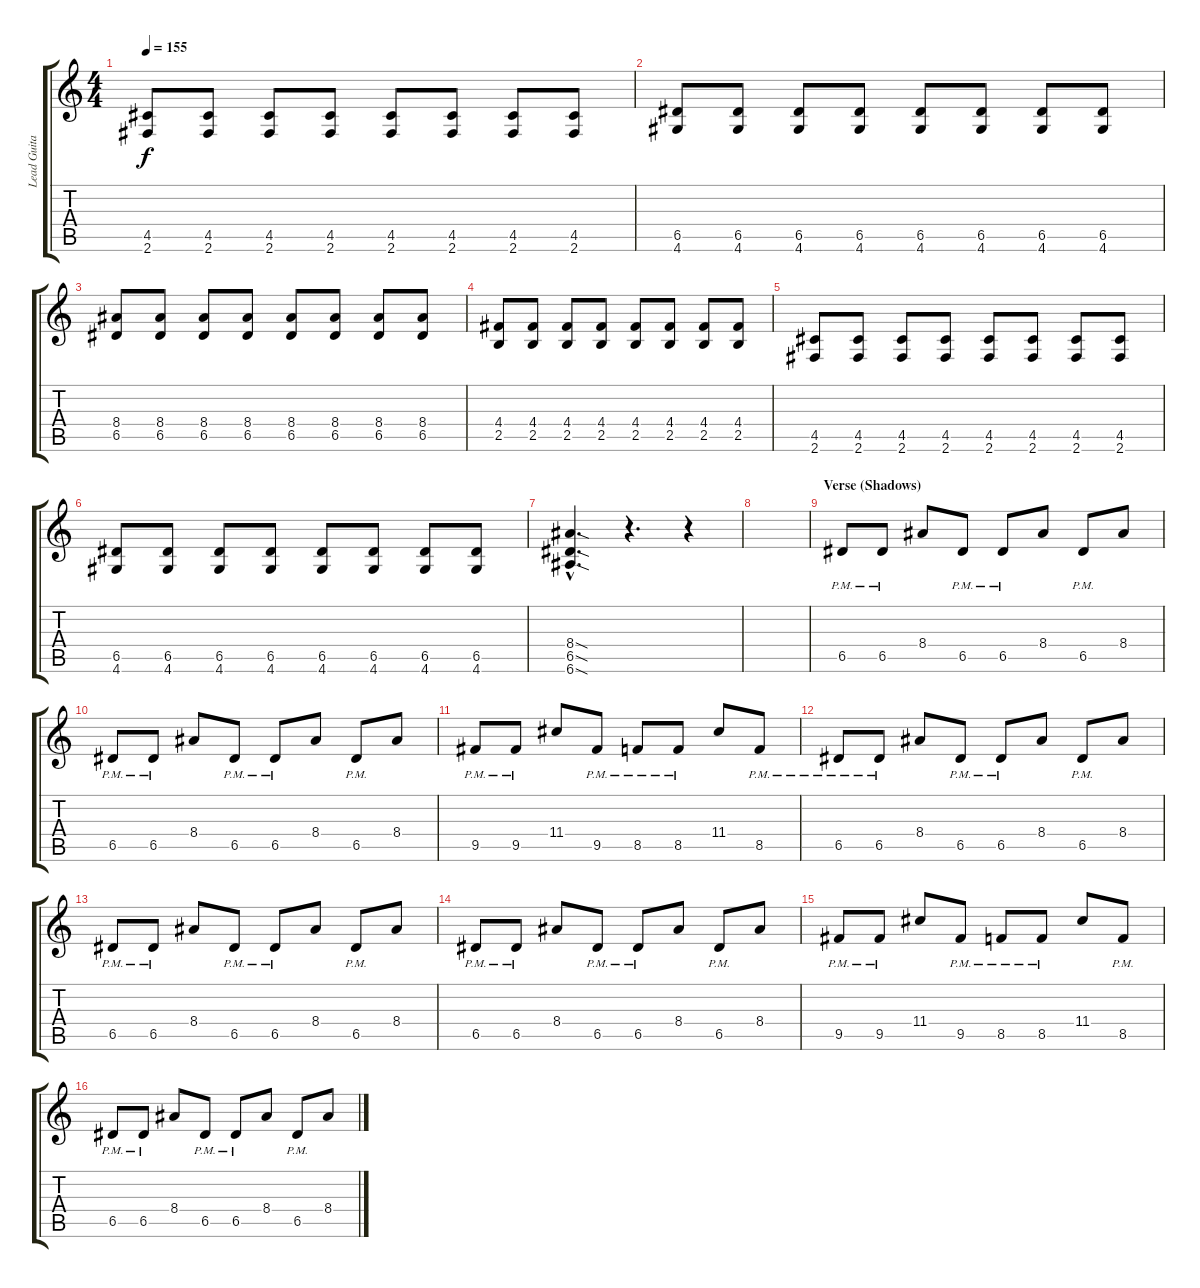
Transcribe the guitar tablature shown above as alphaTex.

\track ("Lead Guitar I" "Lead Guita") {instrument overdrivenguitar}
\staff {score tabs}
\tuning (E4 B3 G3 D3 A2 E2) {hide}
\ts (4 4)
\tempo 155
\clef g2
\ks c
(4.5 2.6).8{dy f} (4.5 2.6).8 (4.5 2.6).8 (4.5 2.6).8 (4.5 2.6).8 (4.5 2.6).8 (4.5 2.6).8 (4.5 2.6).8 |
(6.5 4.6).8 (6.5 4.6).8 (6.5 4.6).8 (6.5 4.6).8 (6.5 4.6).8 (6.5 4.6).8 (6.5 4.6).8 (6.5 4.6).8 |
(8.4 6.5).8 (8.4 6.5).8 (8.4 6.5).8 (8.4 6.5).8 (8.4 6.5).8 (8.4 6.5).8 (8.4 6.5).8 (8.4 6.5).8 |
(4.4 2.5).8 (4.4 2.5).8 (4.4 2.5).8 (4.4 2.5).8 (4.4 2.5).8 (4.4 2.5).8 (4.4 2.5).8 (4.4 2.5).8 |
(4.5 2.6).8 (4.5 2.6).8 (4.5 2.6).8 (4.5 2.6).8 (4.5 2.6).8 (4.5 2.6).8 (4.5 2.6).8 (4.5 2.6).8 |
(6.5 4.6).8 (6.5 4.6).8 (6.5 4.6).8 (6.5 4.6).8 (6.5 4.6).8 (6.5 4.6).8 (6.5 4.6).8 (6.5 4.6).8 |
(8.4{sod hac} 6.5{sod hac} 6.6{sod hac}).4{d} r.4{d} r.4 |
|
\section ("" "Verse (Shadows)")
6.5{pm}.8{instrument distortionguitar} 6.5{pm}.8 8.4.8 6.5{pm}.8 6.5{pm}.8 8.4.8 6.5{pm}.8 8.4.8 |
6.5{pm}.8 6.5{pm}.8 8.4.8 6.5{pm}.8 6.5{pm}.8 8.4.8 6.5{pm}.8 8.4.8 |
9.5{pm}.8 9.5{pm}.8 11.4.8 9.5{pm}.8 8.5{pm}.8 8.5{pm}.8 11.4.8 8.5{pm}.8 |
6.5{pm}.8 6.5{pm}.8 8.4.8 6.5{pm}.8 6.5{pm}.8 8.4.8 6.5{pm}.8 8.4.8 |
6.5{pm}.8 6.5{pm}.8 8.4.8 6.5{pm}.8 6.5{pm}.8 8.4.8 6.5{pm}.8 8.4.8 |
6.5{pm}.8 6.5{pm}.8 8.4.8 6.5{pm}.8 6.5{pm}.8 8.4.8 6.5{pm}.8 8.4.8 |
9.5{pm}.8 9.5{pm}.8 11.4.8 9.5{pm}.8 8.5{pm}.8 8.5{pm}.8 11.4.8 8.5{pm}.8 |
6.5{pm}.8 6.5{pm}.8 8.4.8 6.5{pm}.8 6.5{pm}.8 8.4.8 6.5{pm}.8 8.4.8
